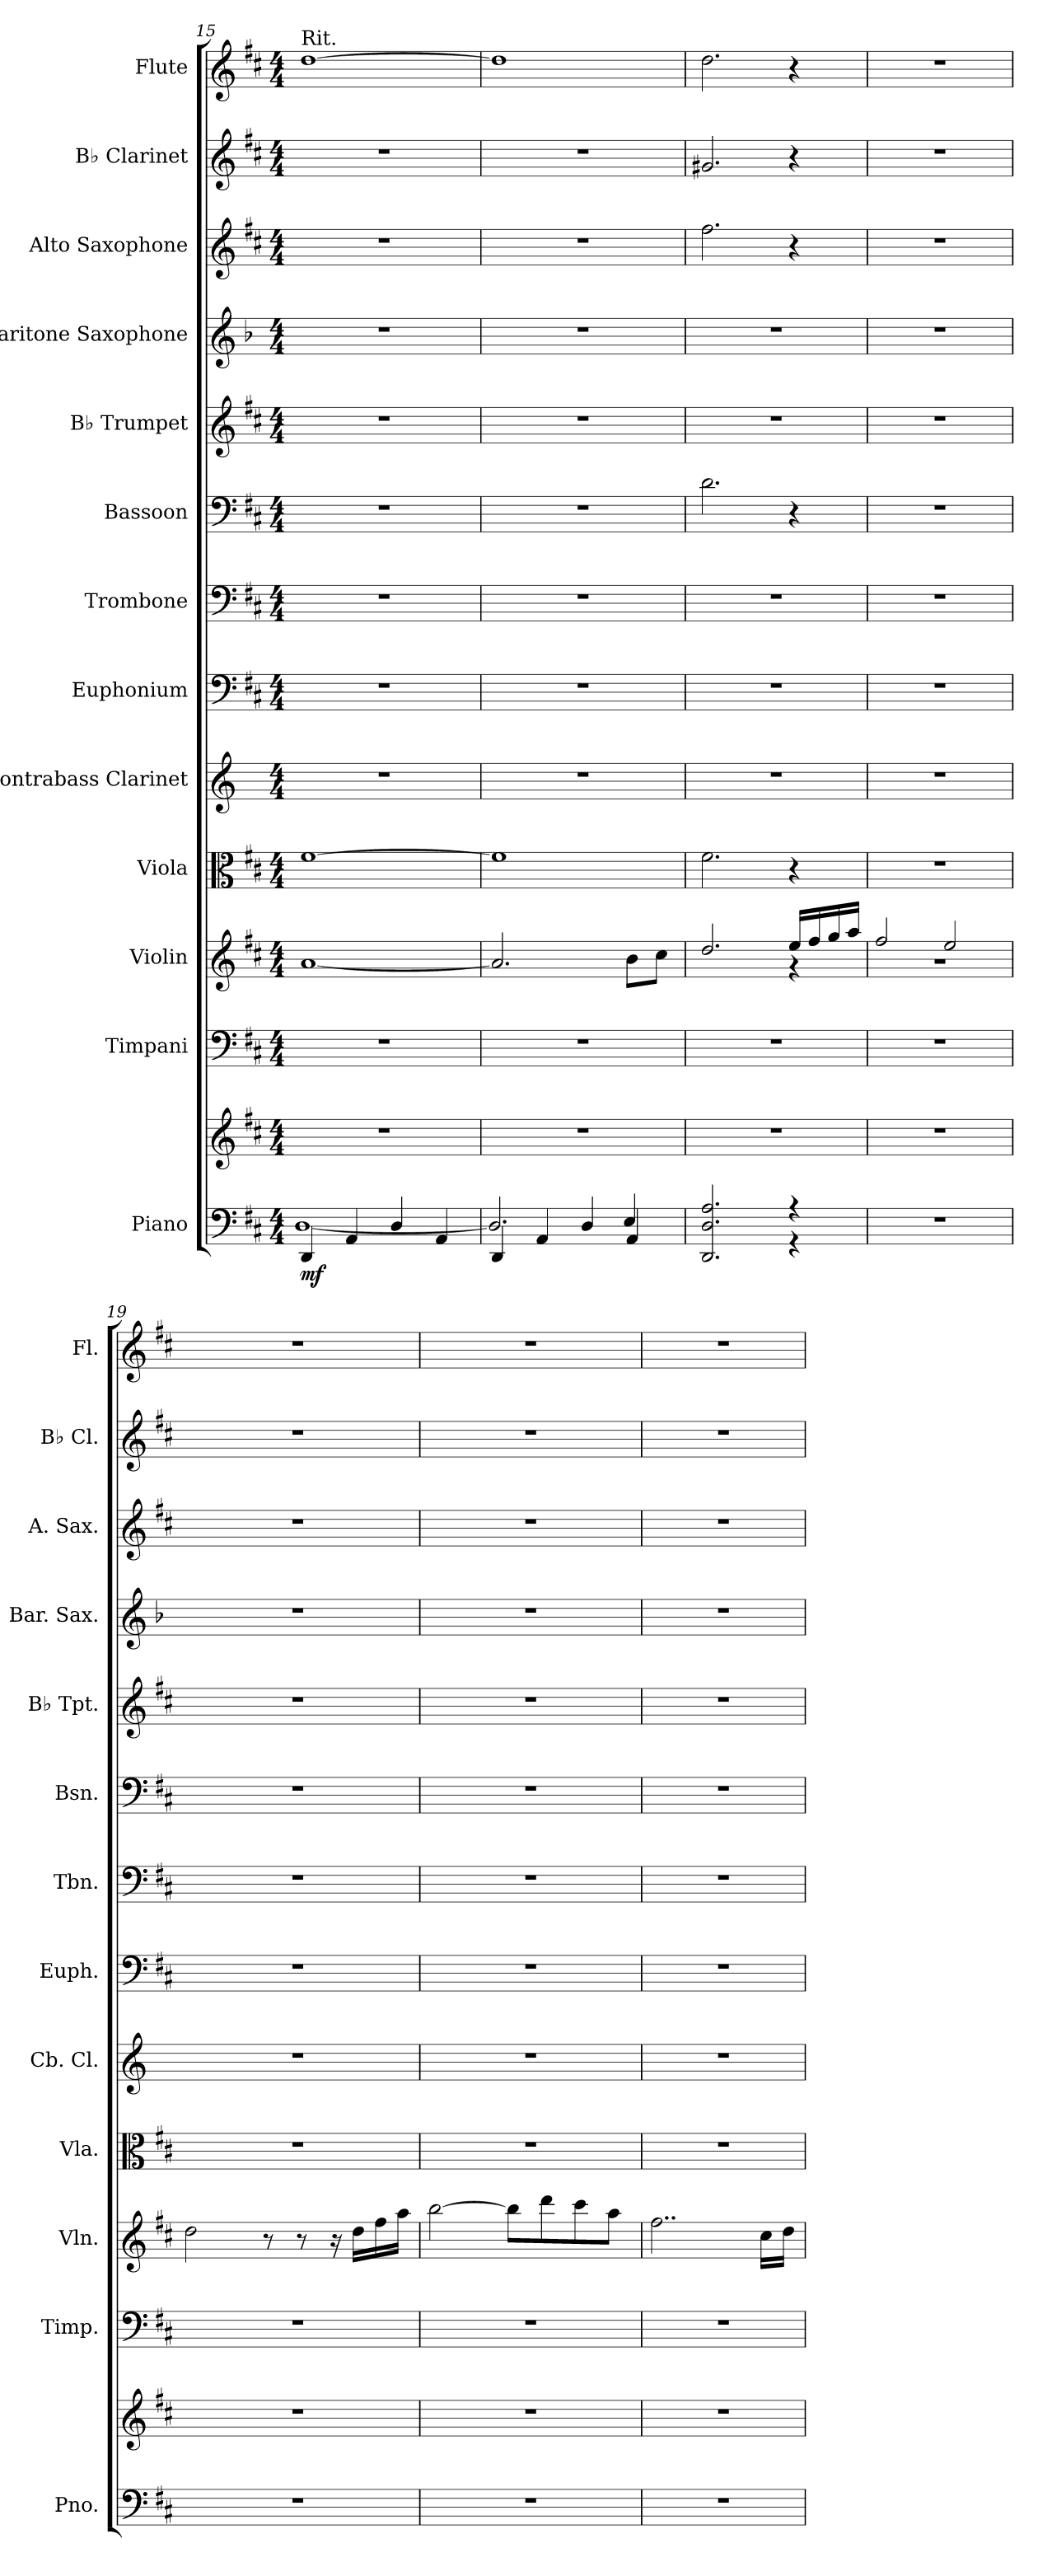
**kern	**kern	**dynam	**kern	**kern	**kern	**kern	**kern	**kern	**kern	**kern	**kern	**kern	**kern	**kern
*part13	*part13	*part13	*part12	*part11	*part10	*part9	*part8	*part7	*part6	*part5	*part4	*part3	*part2	*part1
*staff14	*staff13	*staff13/14	*staff12	*staff11	*staff10	*staff9	*staff8	*staff7	*staff6	*staff5	*staff4	*staff3	*staff2	*staff1
*I"Piano	*	*	*I"Timpani	*I"Violin	*I"Viola	*I"Contrabass Clarinet	*I"Euphonium	*I"Trombone	*I"Bassoon	*I"B♭ Trumpet	*I"Baritone Saxophone	*I"Alto Saxophone	*I"B♭ Clarinet	*I"Flute
*I'Pno.	*	*	*I'Timp.	*I'Vln.	*I'Vla.	*I'Cb. Cl.	*I'Euph.	*I'Tbn.	*I'Bsn.	*I'B♭ Tpt.	*I'Bar. Sax.	*I'A. Sax.	*I'B♭ Cl.	*I'Fl.
*clefF4	*clefG2	*	*clefF4	*clefG2	*clefC3	*clefG2	*clefF4	*clefF4	*clefF4	*clefG2	*clefG2	*clefG2	*clefG2	*clefG2
*	*	*	*	*	*	*ITrd15c26	*	*	*	*ITrd1c2	*ITrd12c21	*ITrd5c9	*ITrd1c2	*
*k[f#c#]	*k[f#c#]	*	*k[f#c#]	*k[f#c#]	*k[f#c#]	*k[]	*k[f#c#]	*k[f#c#]	*k[f#c#]	*k[]	*k[b-]	*k[b-]	*k[]	*k[f#c#]
*M4/4	*M4/4	*	*M4/4	*M4/4	*M4/4	*M4/4	*M4/4	*M4/4	*M4/4	*M4/4	*M4/4	*M4/4	*M4/4	*M4/4
=15	=15	=15	=15	=15	=15	=15	=15	=15	=15	=15	=15	=15	=15	=15
*^	*	*	*	*	*	*	*	*	*	*	*	*	*	*
!	!	!	!	!	!	!	!	!	!	!	!	!	!	!	!LO:TX:a:t=Rit.
!	!	!	!LO:DY:b=2	!	!	!	!	!	!	!	!	!	!	!	!
4DD/	[1D	1r	mf	1r	[1a	[1f#	1r	1r	1r	1r	1r	1r	1r	1r	[1dd
4AA/	.	.	.	.	.	.	.	.	.	.	.	.	.	.	.
4D/	.	.	.	.	.	.	.	.	.	.	.	.	.	.	.
4AA/	.	.	.	.	.	.	.	.	.	.	.	.	.	.	.
=16	=16	=16	=16	=16	=16	=16	=16	=16	=16	=16	=16	=16	=16	=16	=16
4DD/	2.D/]	1r	.	1r	2.a/]	1f#]	1r	1r	1r	1r	1r	1r	1r	1r	1dd]
4AA/	.	.	.	.	.	.	.	.	.	.	.	.	.	.	.
4D/	.	.	.	.	.	.	.	.	.	.	.	.	.	.	.
4AA/	4E/	.	.	.	8b\L	.	.	.	.	.	.	.	.	.	.
.	.	.	.	.	8cc#\J	.	.	.	.	.	.	.	.	.	.
!!LO:PB:g=z
=17	=17	=17	=17	=17	=17	=17	=17	=17	=17	=17	=17	=17	=17	=17	=17
*	*	*	*	*	*	*	*	*	*	*	*	*	*	*	*MM95
*	*	*	*	*	*^	*	*	*	*	*	*	*	*	*	*
2.DD/ 2.D/ 2.A/	2.ryy	1r	.	1r	2.dd/	2.ryy	2.f#\	1r	1r	1r	2.d\	1r	1r	2.a\	2.f#X/	2.dd\
4r	4r	.	.	.	16ee/LL	4r	4r	.	.	.	4r	.	.	4r	4r	4r
.	.	.	.	.	16ff#/	.	.	.	.	.	.	.	.	.	.	.
.	.	.	.	.	16gg/	.	.	.	.	.	.	.	.	.	.	.
.	.	.	.	.	16aa/JJ	.	.	.	.	.	.	.	.	.	.	.
*v	*v	*	*	*	*	*	*	*	*	*	*	*	*	*	*	*
=18	=18	=18	=18	=18	=18	=18	=18	=18	=18	=18	=18	=18	=18	=18	=18
1r	1r	.	1r	2ff#/	1r	1r	1r	1r	1r	1r	1r	1r	1r	1r	1r
.	.	.	.	2ee/	.	.	.	.	.	.	.	.	.	.	.
*	*	*	*	*v	*v	*	*	*	*	*	*	*	*	*	*
=19	=19	=19	=19	=19	=19	=19	=19	=19	=19	=19	=19	=19	=19	=19
1r	1r	.	1r	2dd\	1r	1r	1r	1r	1r	1r	1r	1r	1r	1r
.	.	.	.	8r	.	.	.	.	.	.	.	.	.	.
.	.	.	.	8r	.	.	.	.	.	.	.	.	.	.
.	.	.	.	16r	.	.	.	.	.	.	.	.	.	.
.	.	.	.	16dd\LL	.	.	.	.	.	.	.	.	.	.
.	.	.	.	16ff#\	.	.	.	.	.	.	.	.	.	.
.	.	.	.	16aa\JJ	.	.	.	.	.	.	.	.	.	.
=20	=20	=20	=20	=20	=20	=20	=20	=20	=20	=20	=20	=20	=20	=20
1r	1r	.	1r	[2bb\	1r	1r	1r	1r	1r	1r	1r	1r	1r	1r
.	.	.	.	8bb\L]	.	.	.	.	.	.	.	.	.	.
.	.	.	.	8ddd\	.	.	.	.	.	.	.	.	.	.
.	.	.	.	8ccc#\	.	.	.	.	.	.	.	.	.	.
.	.	.	.	8aa\J	.	.	.	.	.	.	.	.	.	.
!!LO:PB:g=z
=21	=21	=21	=21	=21	=21	=21	=21	=21	=21	=21	=21	=21	=21	=21
1r	1r	.	1r	2..ff#\	1r	1r	1r	1r	1r	1r	1r	1r	1r	1r
.	.	.	.	16cc#\LL	.	.	.	.	.	.	.	.	.	.
.	.	.	.	16dd\JJ	.	.	.	.	.	.	.	.	.	.
=	=	=	=	=	=	=	=	=	=	=	=	=	=	=
*-	*-	*-	*-	*-	*-	*-	*-	*-	*-	*-	*-	*-	*-	*-
